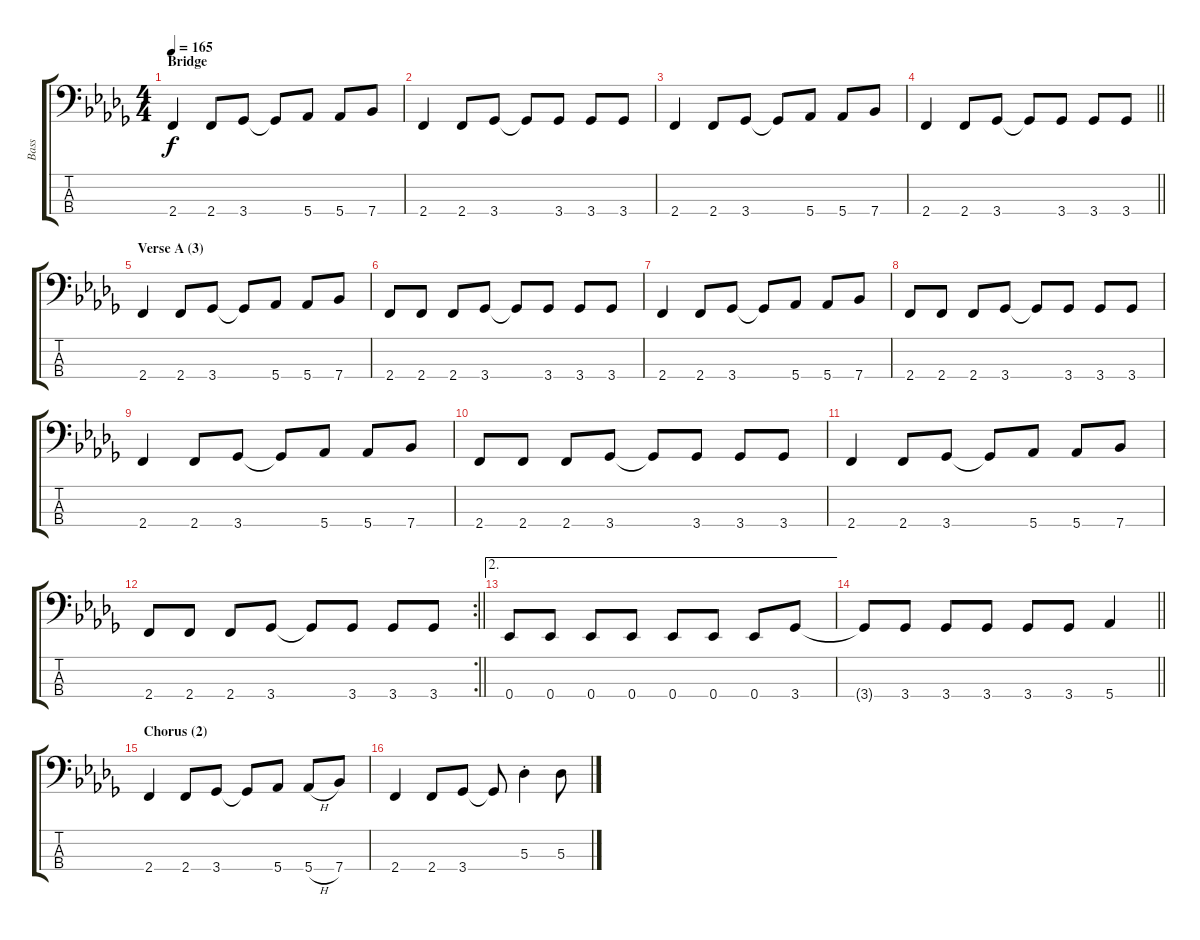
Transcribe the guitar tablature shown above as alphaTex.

\track ("Bass" "Bass") {instrument electricbasspick}
\staff {score tabs}
\tuning (Gb2 Db2 Ab1 Eb1) {hide}
\ts (4 4)
\section ("" "Bridge")
\tempo 165
\clef f4
\ks bbminor
2.4.4{dy f} 2.4.8 3.4.8 3.4{t}.8 5.4.8 5.4.8 7.4.8 |
2.4.4 2.4.8 3.4.8 3.4{t}.8 3.4.8 3.4.8 3.4.8 |
2.4.4 2.4.8 3.4.8 3.4{t}.8 5.4.8 5.4.8 7.4.8 |
\barLineRight lightlight
2.4.4 2.4.8 3.4.8 3.4{t}.8 3.4.8 3.4.8 3.4.8 |
\section ("" "Verse A (3)")
2.4.4 2.4.8 3.4.8 3.4{t}.8 5.4.8 5.4.8 7.4.8 |
2.4.8 2.4.8 2.4.8 3.4.8 3.4{t}.8 3.4.8 3.4.8 3.4.8 |
2.4.4 2.4.8 3.4.8 3.4{t}.8 5.4.8 5.4.8 7.4.8 |
2.4.8 2.4.8 2.4.8 3.4.8 3.4{t}.8 3.4.8 3.4.8 3.4.8 |
2.4.4 2.4.8 3.4.8 3.4{t}.8 5.4.8 5.4.8 7.4.8 |
2.4.8 2.4.8 2.4.8 3.4.8 3.4{t}.8 3.4.8 3.4.8 3.4.8 |
2.4.4 2.4.8 3.4.8 3.4{t}.8 5.4.8 5.4.8 7.4.8 |
\rc 2
\barLineRight lightlight
2.4.8 2.4.8 2.4.8 3.4.8 3.4{t}.8 3.4.8 3.4.8 3.4.8 |
\ae 2
0.4.8 0.4.8 0.4.8 0.4.8 0.4.8 0.4.8 0.4.8 3.4.8 |
\barLineRight lightlight
3.4{t}.8 3.4.8 3.4.8 3.4.8 3.4.8 3.4.8 5.4.4 |
\section ("" "Chorus (2)")
2.4.4 2.4.8 3.4.8 3.4{t}.8 5.4.8 5.4{h}.8 7.4.8 |
2.4.4 2.4.8 3.4.8 3.4{t}.8 5.3{st}.4 5.3.8
